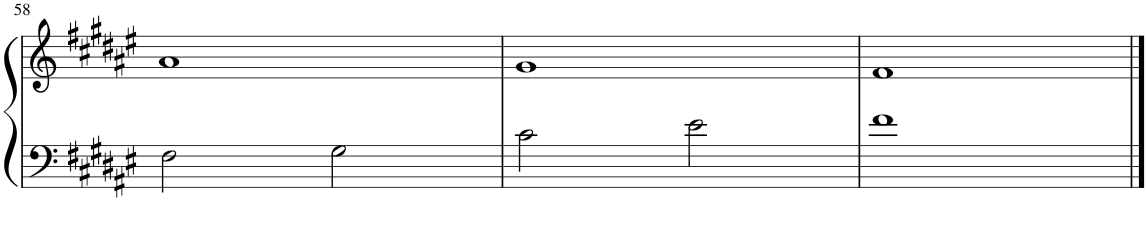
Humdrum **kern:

**kern	**kern
*part1	*part1
*staff2	*staff1
*I"Piano	*
*I'Pno.	*
!!LO:PB:g=z
*clefF4	*clefG2
*k[f#c#g#d#a#e#]	*k[f#c#g#d#a#e#]
*M4/4	*M4/4
=58	=58
2F#\	1a#
2G#\	.
=59	=59
2c#\	1g#
2e#\	.
=60	=60
1f#	1f#
==	==
*-	*-
